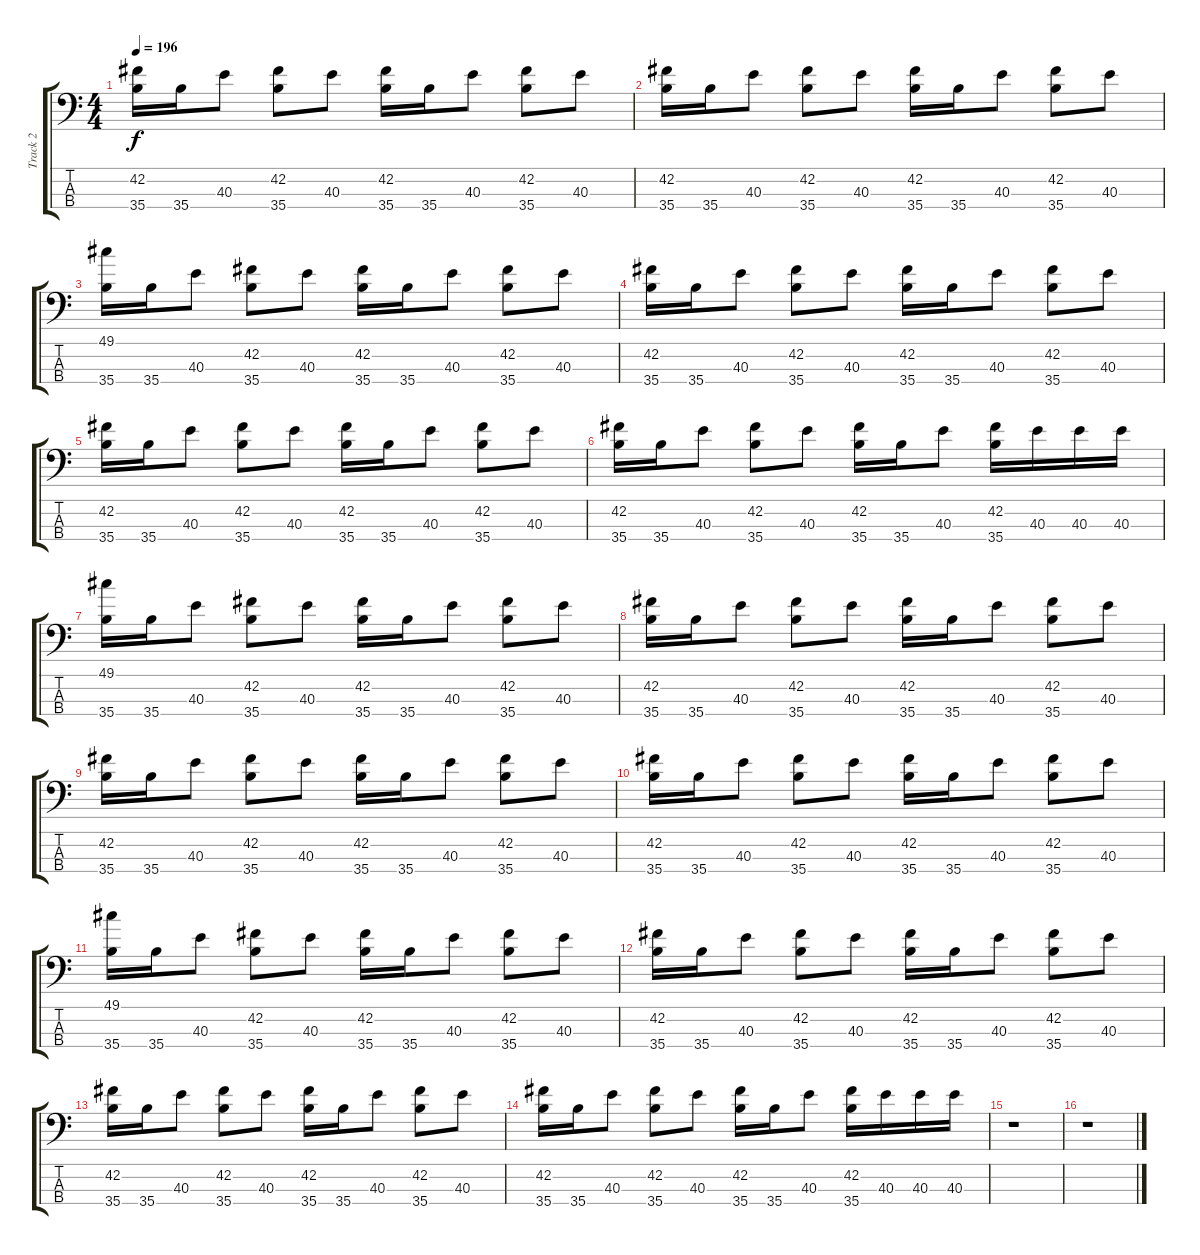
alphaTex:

\track ("Track 2" "Track 2") {instrument acousticgrandpiano}
\staff {score tabs}
\tuning (C-1 C-1 C-1 C-1) {hide}
\ts (4 4)
\tempo 196
\clef f4
\ks c
(42.2 35.4).16{dy f} 35.4.16 40.3.8 (42.2 35.4).8 40.3.8 (42.2 35.4).16 35.4.16 40.3.8 (42.2 35.4).8 40.3.8 |
(42.2 35.4).16 35.4.16 40.3.8 (42.2 35.4).8 40.3.8 (42.2 35.4).16 35.4.16 40.3.8 (42.2 35.4).8 40.3.8 |
(49.1 35.4).16 35.4.16 40.3.8 (42.2 35.4).8 40.3.8 (42.2 35.4).16 35.4.16 40.3.8 (42.2 35.4).8 40.3.8 |
(42.2 35.4).16 35.4.16 40.3.8 (42.2 35.4).8 40.3.8 (42.2 35.4).16 35.4.16 40.3.8 (42.2 35.4).8 40.3.8 |
(42.2 35.4).16 35.4.16 40.3.8 (42.2 35.4).8 40.3.8 (42.2 35.4).16 35.4.16 40.3.8 (42.2 35.4).8 40.3.8 |
(42.2 35.4).16 35.4.16 40.3.8 (42.2 35.4).8 40.3.8 (42.2 35.4).16 35.4.16 40.3.8 (42.2 35.4).16 40.3.16 40.3.16 40.3.16 |
(49.1 35.4).16 35.4.16 40.3.8 (42.2 35.4).8 40.3.8 (42.2 35.4).16 35.4.16 40.3.8 (42.2 35.4).8 40.3.8 |
(42.2 35.4).16 35.4.16 40.3.8 (42.2 35.4).8 40.3.8 (42.2 35.4).16 35.4.16 40.3.8 (42.2 35.4).8 40.3.8 |
(42.2 35.4).16 35.4.16 40.3.8 (42.2 35.4).8 40.3.8 (42.2 35.4).16 35.4.16 40.3.8 (42.2 35.4).8 40.3.8 |
(42.2 35.4).16 35.4.16 40.3.8 (42.2 35.4).8 40.3.8 (42.2 35.4).16 35.4.16 40.3.8 (42.2 35.4).8 40.3.8 |
(49.1 35.4).16 35.4.16 40.3.8 (42.2 35.4).8 40.3.8 (42.2 35.4).16 35.4.16 40.3.8 (42.2 35.4).8 40.3.8 |
(42.2 35.4).16 35.4.16 40.3.8 (42.2 35.4).8 40.3.8 (42.2 35.4).16 35.4.16 40.3.8 (42.2 35.4).8 40.3.8 |
(42.2 35.4).16 35.4.16 40.3.8 (42.2 35.4).8 40.3.8 (42.2 35.4).16 35.4.16 40.3.8 (42.2 35.4).8 40.3.8 |
(42.2 35.4).16 35.4.16 40.3.8 (42.2 35.4).8 40.3.8 (42.2 35.4).16 35.4.16 40.3.8 (42.2 35.4).16 40.3.16 40.3.16 40.3.16 |
r.1 |
r.1
